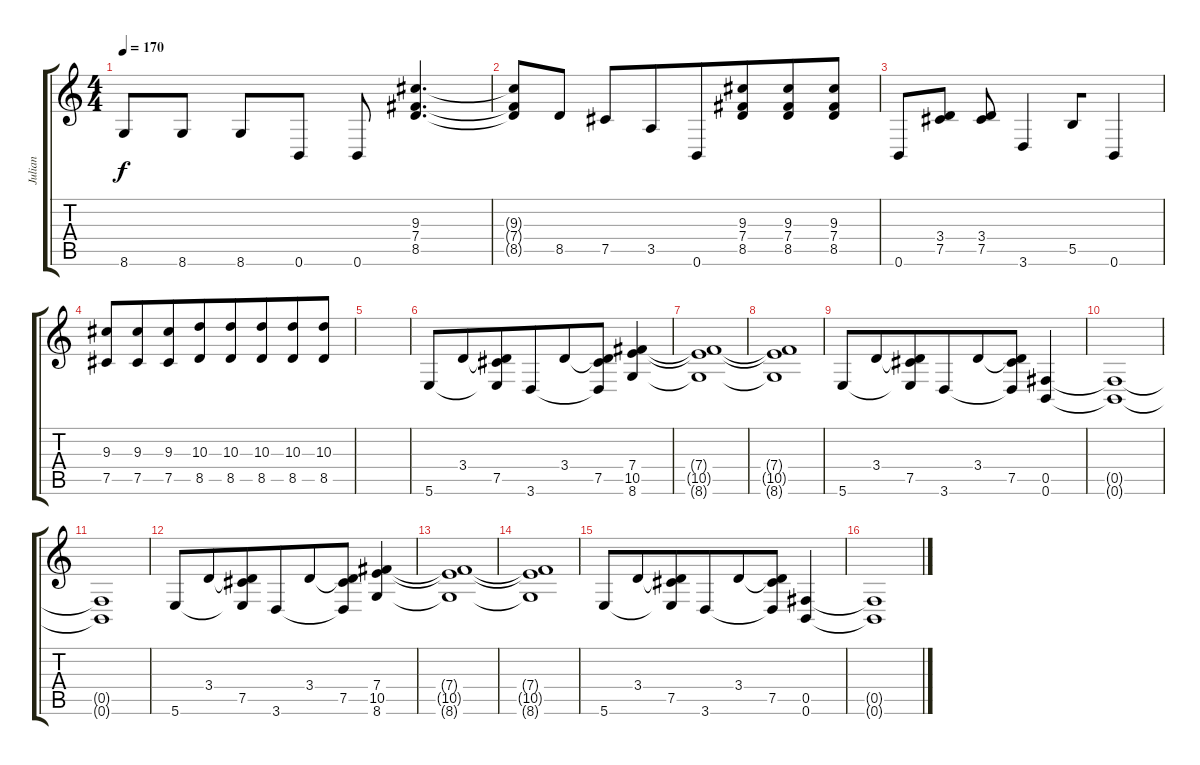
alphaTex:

\track ("Julian" "Julian") {instrument overdrivenguitar}
\staff {score tabs}
\tuning (Db4 Ab3 E3 B2 Gb2 B1) {hide}
\ts (4 4)
\tempo 170
\clef g2
\ks c
8.6.8{dy f} 8.6.8 8.6.8{beam merge} 0.6.8 0.6.8 (9.3 7.4 8.5).4{d} |
(9.3{t} 7.4{t} 8.5{t}).8 8.5.8 7.5.8 3.5.8{beam merge} 0.6.8{beam merge} (9.3 7.4 8.5).8{beam merge} (9.3 7.4 8.5).8 (9.3 7.4 8.5).8 |
0.6.8 (3.4 7.5).8 (3.4 7.5).8 3.6.4 5.5.8{beam merge} 0.6.4 |
(9.3 7.5).8{beam merge} (9.3 7.5).8{beam merge} (9.3 7.5).8{beam merge} (10.3 8.5).8{beam merge} (10.3 8.5).8{beam merge} (10.3 8.5).8{beam merge} (10.3 8.5).8{beam merge} (10.3 8.5).8 |
|
5.6.8{beam merge} 3.4.8{beam merge} (3.4{t} 7.5 5.6{t}).8 3.6.8{beam merge} 3.4.8 (3.4{t} 7.5 3.6{t}).8{beam merge} (7.4 10.5 8.6).4 |
(7.4{t} 10.5{t} 8.6{t}).1 |
(7.4{t} 10.5{t} 8.6{t}).1 |
5.6.8{beam merge} 3.4.8{beam merge} (3.4{t} 7.5 5.6{t}).8 3.6.8{beam merge} 3.4.8 (3.4{t} 7.5 3.6{t}).8{beam merge} (0.5 0.6).4 |
(0.5{t} 0.6{t}).1 |
(0.5{t} 0.6{t}).1 |
5.6.8{beam merge} 3.4.8{beam merge} (3.4{t} 7.5 5.6{t}).8 3.6.8{beam merge} 3.4.8 (3.4{t} 7.5 3.6{t}).8{beam merge} (7.4 10.5 8.6).4 |
(7.4{t} 10.5{t} 8.6{t}).1 |
(7.4{t} 10.5{t} 8.6{t}).1 |
5.6.8{beam merge} 3.4.8{beam merge} (3.4{t} 7.5 5.6{t}).8 3.6.8{beam merge} 3.4.8 (3.4{t} 7.5 3.6{t}).8{beam merge} (0.5 0.6).4 |
(0.5{t} 0.6{t}).1
